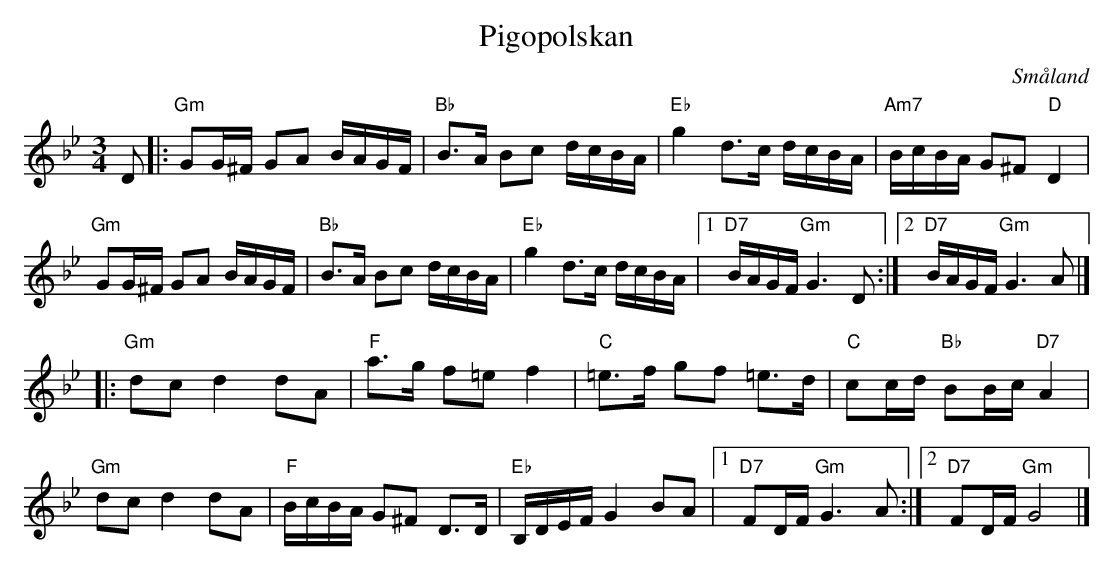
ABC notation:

X:1
T:Pigopolskan
O:Småland
M:3/4
L:1/8
K:Gm
D|:"Gm" GG/2^F/2 GA B/2A/2G/2F/2|"Bb" B3/2A/2 Bc d/2c/2B/2A/2|"Eb" g2 d3/2c/2 d/2c/2B/2A/2|"Am7" B/2c/2B/2A/2 G^F "D" D2|
"Gm" GG/2^F/2 GA B/2A/2G/2F/2|"Bb" B3/2A/2 Bc d/2c/2B/2A/2|"Eb" g2 d3/2c/2 d/2c/2B/2A/2|[1 "D7" B/2A/2G/2F/2 "Gm" G3 D:|[2 "D7" B/2A/2G/2F/2 "Gm" G3 A|]
|:"Gm" dc d2 dA|"F" a3/2g/2 f=e f2|"C" =e3/2f/2 gf =e3/2d/2|"C" cc/2d/2 "Bb" BB/2c/2 "D7" A2|
"Gm" dc d2 dA|"F" B/2c/2B/2A/2 G^F D3/2D/2|"Eb" B,/2D/2E/2F/2 G2 BA|[1 "D7" FD/2F/2 "Gm" G3 A:|[2 "D7" FD/2F/2 "Gm" G4|]
